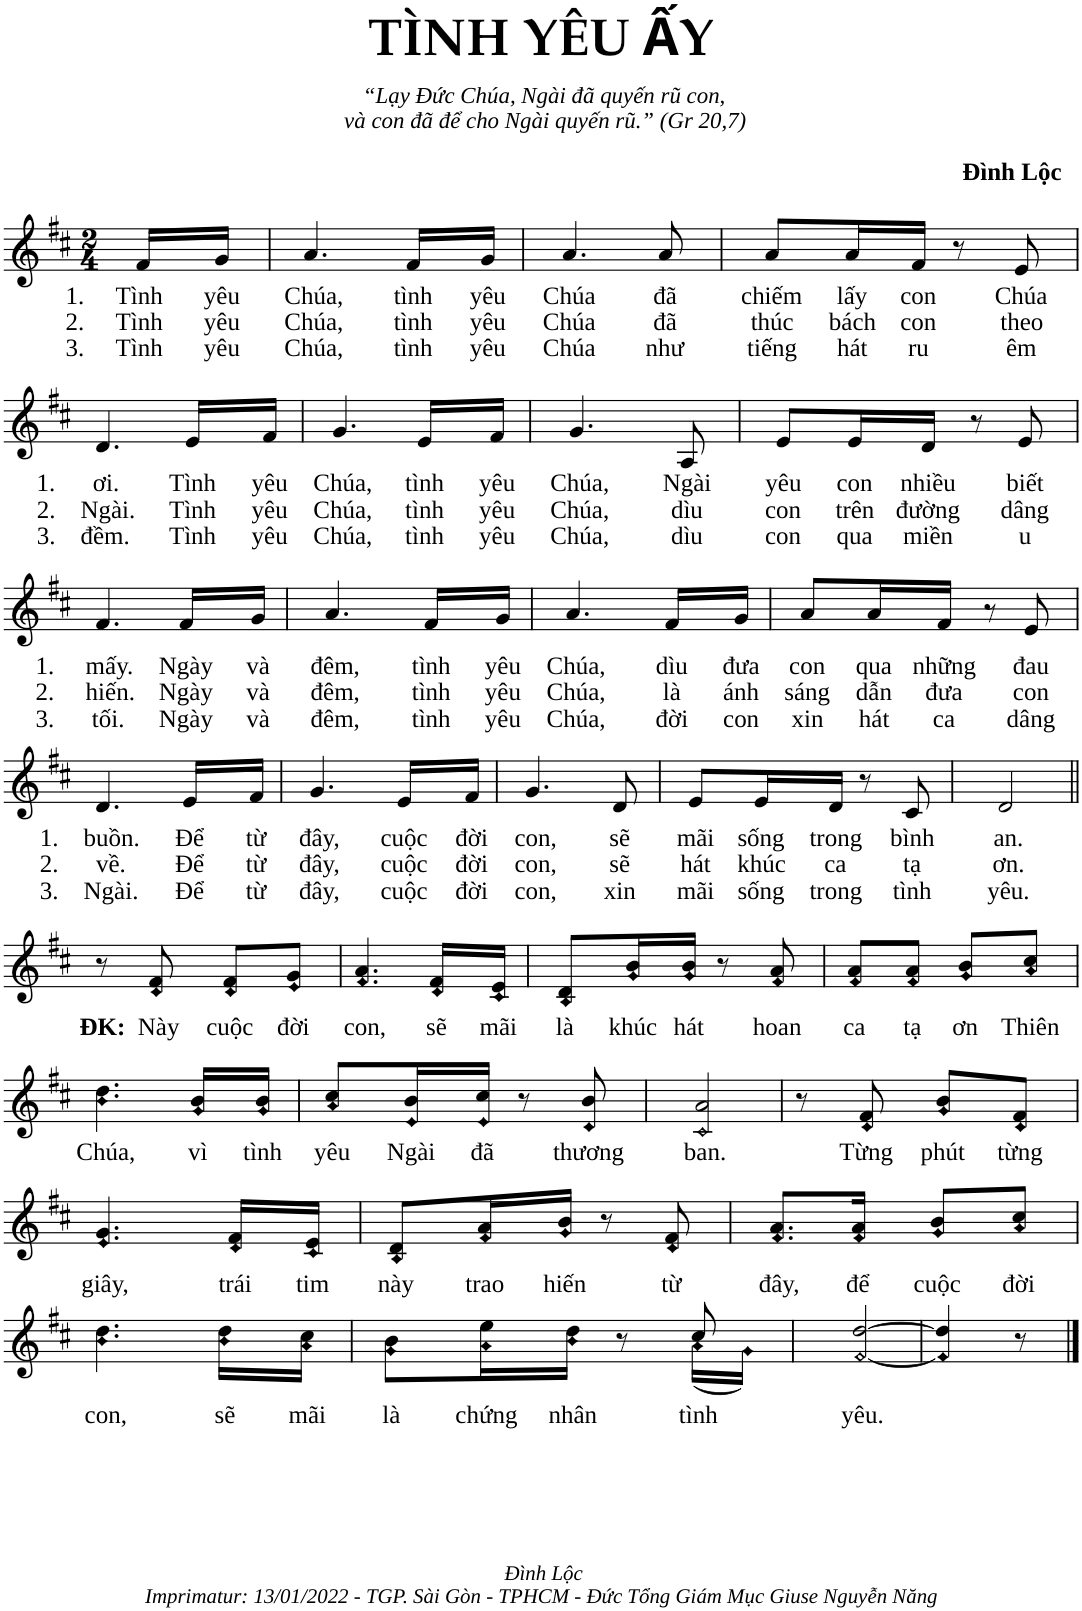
**kern	**text	**text	**text
*part1	*part1	*part1	*part1
*staff1	*staff1	*staff1	*staff1
*I"Piano	*	*	*
*I'Pno.	*	*	*
*clefG2	*	*	*
*k[f#c#]	*	*	*
*M2/4	*	*	*
=1	=1	=1	=1
!	!LO:LY:b	!LO:LY:b	!LO:LY:b
16f#/LL	1. Tình	2. Tình	3. Tình
!	!LO:LY:b	!LO:LY:b	!LO:LY:b
16g/JJ	yêu	yêu	yêu
=2	=2	=2	=2
!	!LO:LY:b	!LO:LY:b	!LO:LY:b
4.a/	Chúa,	Chúa,	Chúa,
!	!LO:LY:b	!LO:LY:b	!LO:LY:b
16f#/LL	tình	tình	tình
!	!LO:LY:b	!LO:LY:b	!LO:LY:b
16g/JJ	yêu	yêu	yêu
=3	=3	=3	=3
!	!LO:LY:b	!LO:LY:b	!LO:LY:b
4.a/	Chúa	Chúa	Chúa
!	!LO:LY:b	!LO:LY:b	!LO:LY:b
8a/	đã	đã	như
=4	=4	=4	=4
!	!LO:LY:b	!LO:LY:b	!LO:LY:b
8a/L	chiếm	thúc	tiếng
!	!LO:LY:b	!LO:LY:b	!LO:LY:b
16a/L	lấy	bách	hát
!	!LO:LY:b	!LO:LY:b	!LO:LY:b
16f#/JJ	con	con	ru
8r	.	.	.
!	!LO:LY:b	!LO:LY:b	!LO:LY:b
8e/	Chúa	theo	êm
!!LO:LB:g=z
=5	=5	=5	=5
!	!LO:LY:b	!LO:LY:b	!LO:LY:b
4.d/	1. ơi.	2. Ngài.	3. đềm.
!	!LO:LY:b	!LO:LY:b	!LO:LY:b
16e/LL	Tình	Tình	Tình
!	!LO:LY:b	!LO:LY:b	!LO:LY:b
16f#/JJ	yêu	yêu	yêu
=6	=6	=6	=6
!	!LO:LY:b	!LO:LY:b	!LO:LY:b
4.g/	Chúa,	Chúa,	Chúa,
!	!LO:LY:b	!LO:LY:b	!LO:LY:b
16e/LL	tình	tình	tình
!	!LO:LY:b	!LO:LY:b	!LO:LY:b
16f#/JJ	yêu	yêu	yêu
=7	=7	=7	=7
!	!LO:LY:b	!LO:LY:b	!LO:LY:b
4.g/	Chúa,	Chúa,	Chúa,
!	!LO:LY:b	!LO:LY:b	!LO:LY:b
8A/	Ngài	dìu	dìu
=8	=8	=8	=8
!	!LO:LY:b	!LO:LY:b	!LO:LY:b
8e/L	yêu	con	con
!	!LO:LY:b	!LO:LY:b	!LO:LY:b
16e/L	con	trên	qua
!	!LO:LY:b	!LO:LY:b	!LO:LY:b
16d/JJ	nhiều	đường	miền
8r	.	.	.
!	!LO:LY:b	!LO:LY:b	!LO:LY:b
8e/	biết	dâng	u
!!LO:LB:g=z
=9	=9	=9	=9
!	!LO:LY:b	!LO:LY:b	!LO:LY:b
4.f#/	1. mấy.	2. hiến.	3. tối.
!	!LO:LY:b	!LO:LY:b	!LO:LY:b
16f#/LL	Ngày	Ngày	Ngày
!	!LO:LY:b	!LO:LY:b	!LO:LY:b
16g/JJ	và	và	và
=10	=10	=10	=10
!	!LO:LY:b	!LO:LY:b	!LO:LY:b
4.a/	đêm,	đêm,	đêm,
!	!LO:LY:b	!LO:LY:b	!LO:LY:b
16f#/LL	tình	tình	tình
!	!LO:LY:b	!LO:LY:b	!LO:LY:b
16g/JJ	yêu	yêu	yêu
=11	=11	=11	=11
!	!LO:LY:b	!LO:LY:b	!LO:LY:b
4.a/	Chúa,	Chúa,	Chúa,
!	!LO:LY:b	!LO:LY:b	!LO:LY:b
16f#/LL	dìu	là	đời
!	!LO:LY:b	!LO:LY:b	!LO:LY:b
16g/JJ	đưa	ánh	con
=12	=12	=12	=12
!	!LO:LY:b	!LO:LY:b	!LO:LY:b
8a/L	con	sáng	xin
!	!LO:LY:b	!LO:LY:b	!LO:LY:b
16a/L	qua	dẫn	hát
!	!LO:LY:b	!LO:LY:b	!LO:LY:b
16f#/JJ	những	đưa	ca
8ra	.	.	.
!	!LO:LY:b	!LO:LY:b	!LO:LY:b
8e/	đau	con	dâng
!!LO:LB:g=z
=13	=13	=13	=13
!	!LO:LY:b	!LO:LY:b	!LO:LY:b
4.d/	1. buồn.	2. về.	3. Ngài.
!	!LO:LY:b	!LO:LY:b	!LO:LY:b
16e/LL	Để	Để	Để
!	!LO:LY:b	!LO:LY:b	!LO:LY:b
16f#/JJ	từ	từ	từ
=14	=14	=14	=14
!	!LO:LY:b	!LO:LY:b	!LO:LY:b
4.g/	đây,	đây,	đây,
!	!LO:LY:b	!LO:LY:b	!LO:LY:b
16e/LL	cuộc	cuộc	cuộc
!	!LO:LY:b	!LO:LY:b	!LO:LY:b
16f#/JJ	đời	đời	đời
=15	=15	=15	=15
!	!LO:LY:b	!LO:LY:b	!LO:LY:b
4.g/	con,	con,	con,
!	!LO:LY:b	!LO:LY:b	!LO:LY:b
8d/	sẽ	sẽ	xin
=16	=16	=16	=16
!	!LO:LY:b	!LO:LY:b	!LO:LY:b
8e/L	mãi	hát	mãi
!	!LO:LY:b	!LO:LY:b	!LO:LY:b
16e/L	sống	khúc	sống
!	!LO:LY:b	!LO:LY:b	!LO:LY:b
16d/JJ	trong	ca	trong
8r	.	.	.
!	!LO:LY:b	!LO:LY:b	!LO:LY:b
8c#/	bình	tạ	tình
=17	=17	=17	=17
!	!LO:LY:b	!LO:LY:b	!LO:LY:b
2d/	an.	ơn.	yêu.
!!LO:LB:g=z
=18||	=18||	=18||	=18||
8r	.	.	.
!	!LO:LY:b	!	!
8d/ 8f#/	ĐK: Này	.	.
!	!LO:LY:b	!	!
8d/ 8f#/L	cuộc	.	.
!	!LO:LY:b	!	!
8e/ 8g/J	đời	.	.
=19	=19	=19	=19
!	!LO:LY:b	!	!
4.f#/ 4.a/	con,	.	.
!	!LO:LY:b	!	!
16d/ 16f#/LL	sẽ	.	.
!	!LO:LY:b	!	!
16c#/ 16e/JJ	mãi	.	.
=20	=20	=20	=20
!	!LO:LY:b	!	!
8B/ 8d/L	là	.	.
!	!LO:LY:b	!	!
16g/ 16b/L	khúc	.	.
!	!LO:LY:b	!	!
16g/ 16b/JJ	hát	.	.
8r	.	.	.
!	!LO:LY:b	!	!
8f#/ 8a/	hoan	.	.
=21	=21	=21	=21
!	!LO:LY:b	!	!
8f#/ 8a/L	ca	.	.
!	!LO:LY:b	!	!
8f#/ 8a/J	tạ	.	.
!	!LO:LY:b	!	!
8g/ 8b/L	ơn	.	.
!	!LO:LY:b	!	!
8a/ 8cc#/J	Thiên	.	.
!!LO:LB:g=z
=22	=22	=22	=22
!	!LO:LY:b	!	!
4.b\ 4.dd\	Chúa,	.	.
!	!LO:LY:b	!	!
16g/ 16b/LL	vì	.	.
!	!LO:LY:b	!	!
16g/ 16b/JJ	tình	.	.
=23	=23	=23	=23
!	!LO:LY:b	!	!
8a/ 8cc#/L	yêu	.	.
!	!LO:LY:b	!	!
16e/ 16b/L	Ngài	.	.
!	!LO:LY:b	!	!
16e/ 16cc#/JJ	đã	.	.
8r	.	.	.
!	!LO:LY:b	!	!
8d/ 8b/	thương	.	.
=24	=24	=24	=24
!	!LO:LY:b	!	!
2c#/ 2a/	ban.	.	.
=25	=25	=25	=25
8r	.	.	.
!	!LO:LY:b	!	!
8d/ 8f#/	Từng	.	.
!	!LO:LY:b	!	!
8g/ 8b/L	phút	.	.
!	!LO:LY:b	!	!
8d/ 8f#/J	từng	.	.
!!LO:LB:g=z
=26	=26	=26	=26
!	!LO:LY:b	!	!
4.e/ 4.g/	giây,	.	.
!	!LO:LY:b	!	!
16d/ 16f#/LL	trái	.	.
!	!LO:LY:b	!	!
16c#/ 16e/JJ	tim	.	.
=27	=27	=27	=27
!	!LO:LY:b	!	!
8B/ 8d/L	này	.	.
!	!LO:LY:b	!	!
16f#/ 16a/L	trao	.	.
!	!LO:LY:b	!	!
16g/ 16b/JJ	hiến	.	.
8r	.	.	.
!	!LO:LY:b	!	!
8d/ 8f#/	từ	.	.
=28	=28	=28	=28
!	!LO:LY:b	!	!
8.f#/ 8.a/L	đây,	.	.
!	!LO:LY:b	!	!
16f#/ 16a/Jk	để	.	.
!	!LO:LY:b	!	!
8g/ 8b/L	cuộc	.	.
!	!LO:LY:b	!	!
8a/ 8cc#/J	đời	.	.
!!LO:LB:g=z
=29	=29	=29	=29
!	!LO:LY:b	!	!
4.b\ 4.dd\	con,	.	.
!	!LO:LY:b	!	!
16b\ 16dd\LL	sẽ	.	.
!	!LO:LY:b	!	!
16a\ 16cc#\JJ	mãi	.	.
=30	=30	=30	=30
!	!LO:LY:b	!	!
*^	*	*	*
8g\ 8b\L	4.ryy	là	.	.
!	!	!LO:LY:b	!	!
16a\ 16ee\L	.	chứng	.	.
!	!	!LO:LY:b	!	!
16b\ 16dd\JJ	.	nhân	.	.
8r	.	.	.	.
!	!	!LO:LY:b	!	!
8cc#/	(16a\LL	tình	.	.
.	16g\JJ)	.	.	.
=31	=31	=31	=31	=31
!	!	!LO:LY:b	!	!
*v	*v	*	*	*
[2f#/ [2dd/	yêu.	.	.
=32	=32	=32	=32
4f#/] 4dd/]	.	.	.
8r	.	.	.
==	==	==	==
*-	*-	*-	*-
